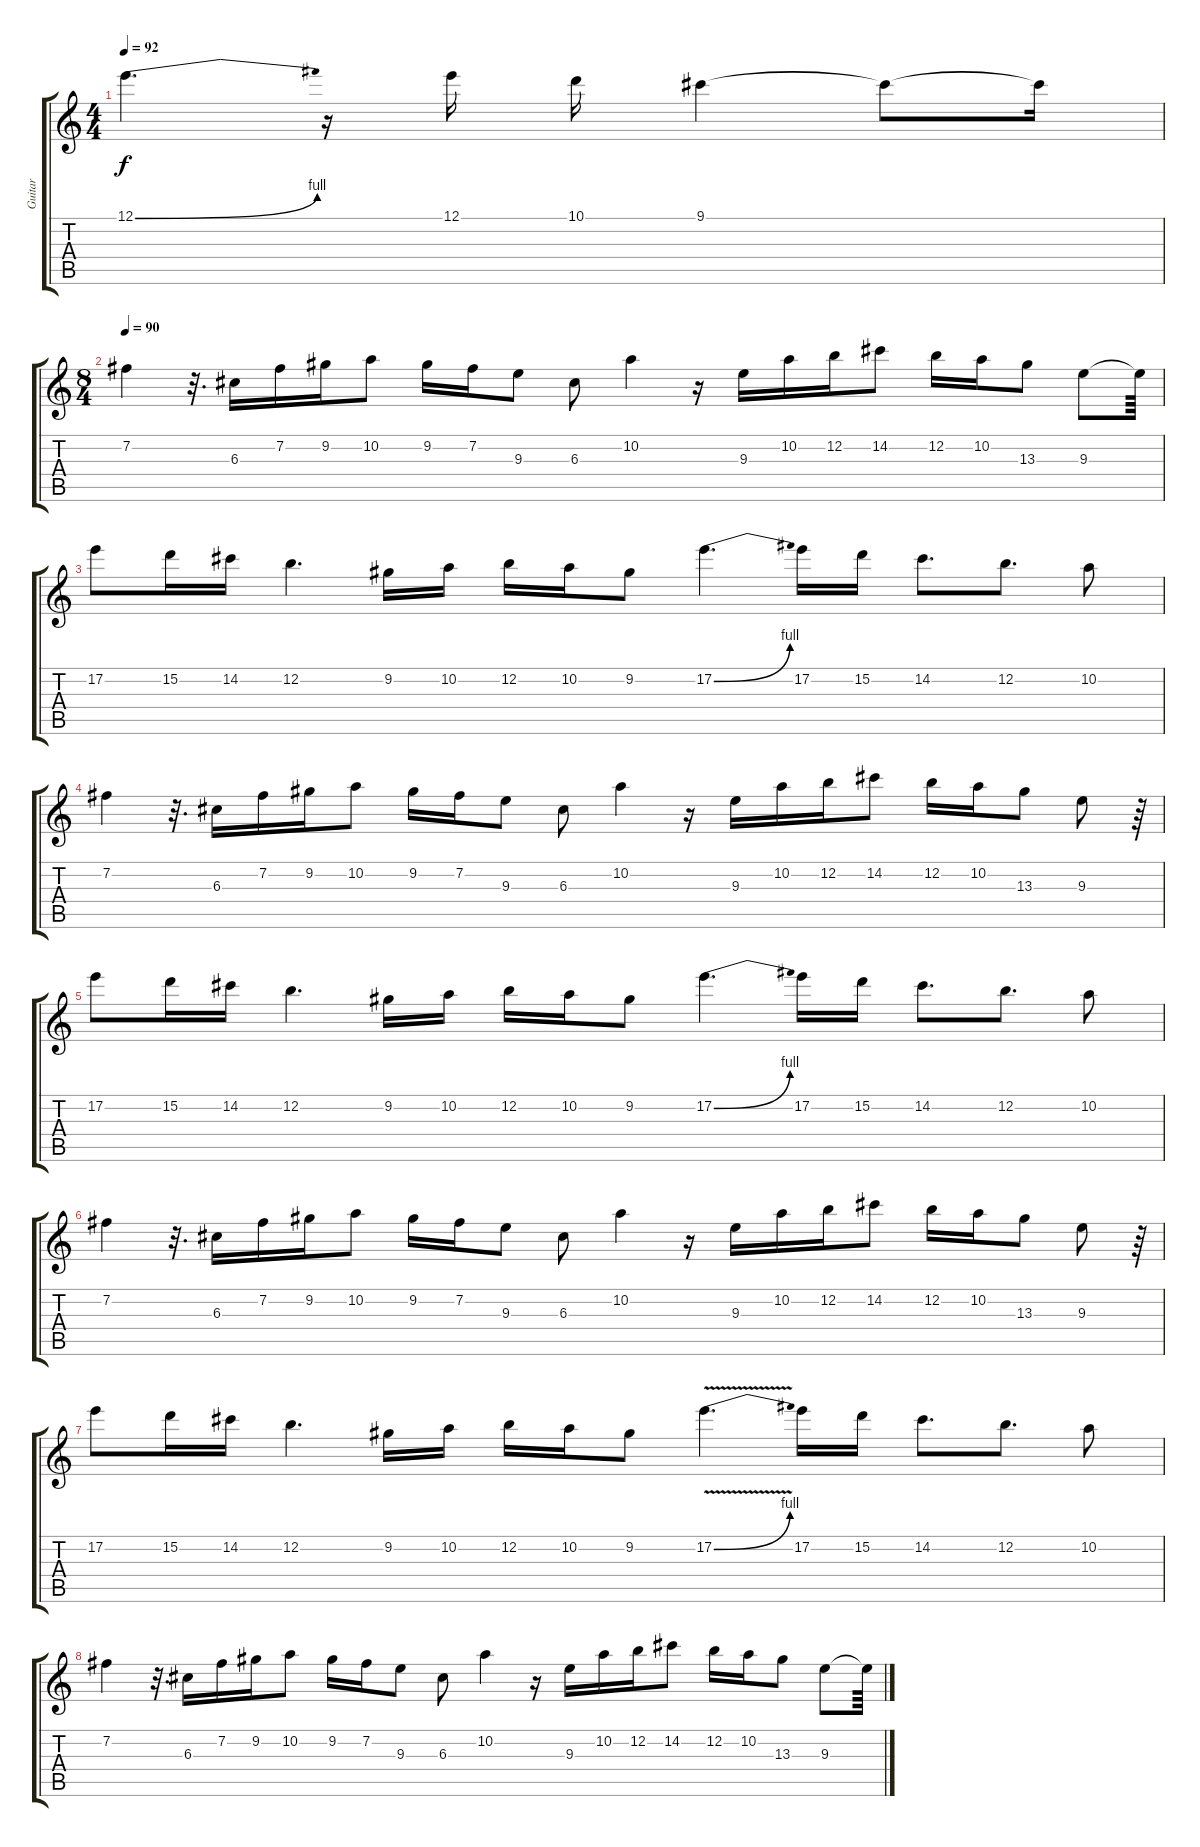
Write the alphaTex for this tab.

\track ("Guitar" "Guitar") {instrument overdrivenguitar}
\staff {score tabs}
\tuning (E4 B3 G3 D3 A2 E2) {hide}
\ts (4 4)
\tempo 92
\clef g2
\ks c
12.1{be (bend 0 0 60 4)}.4{d dy f} r.16 12.1.16 10.1.16 9.1.4 9.1{t}.8 9.1{t}.16 |
\ts (8 4)
\tempo 90
7.2.4 r.32{d} 6.3.16 7.2.16 9.2.16 10.2.8 9.2.16 7.2.16 9.3.8 6.3.8 10.2.4 r.16 9.3.16 10.2.16 12.2.16 14.2.8 12.2.16 10.2.16 13.3.8 9.3.8 9.3{t}.64 |
17.2.8 15.2.16 14.2.16 12.2.4{d} 9.2.16 10.2.16 12.2.16 10.2.16 9.2.8 17.2{be (bend 0 0 60 4)}.4{d} 17.2.16 15.2.16 14.2.8{d} 12.2.8{d} 10.2.8 |
7.2.4 r.32{d} 6.3.16 7.2.16 9.2.16 10.2.8 9.2.16 7.2.16 9.3.8 6.3.8 10.2.4 r.16 9.3.16 10.2.16 12.2.16 14.2.8 12.2.16 10.2.16 13.3.8 9.3.8 r.64 |
17.2.8 15.2.16 14.2.16 12.2.4{d} 9.2.16 10.2.16 12.2.16 10.2.16 9.2.8 17.2{be (bend 0 0 60 4)}.4{d} 17.2.16 15.2.16 14.2.8{d} 12.2.8{d} 10.2.8 |
7.2.4 r.32{d} 6.3.16 7.2.16 9.2.16 10.2.8 9.2.16 7.2.16 9.3.8 6.3.8 10.2.4 r.16 9.3.16 10.2.16 12.2.16 14.2.8 12.2.16 10.2.16 13.3.8 9.3.8 r.64 |
17.2.8 15.2.16 14.2.16 12.2.4{d} 9.2.16 10.2.16 12.2.16 10.2.16 9.2.8 17.2{be (bend 0 0 60 4) v}.4{d} 17.2.16 15.2.16 14.2.8{d} 12.2.8{d} 10.2.8 |
7.2.4 r.32{d} 6.3.16 7.2.16 9.2.16 10.2.8 9.2.16 7.2.16 9.3.8 6.3.8 10.2.4 r.16 9.3.16 10.2.16 12.2.16 14.2.8 12.2.16 10.2.16 13.3.8 9.3.8 9.3{t}.64
